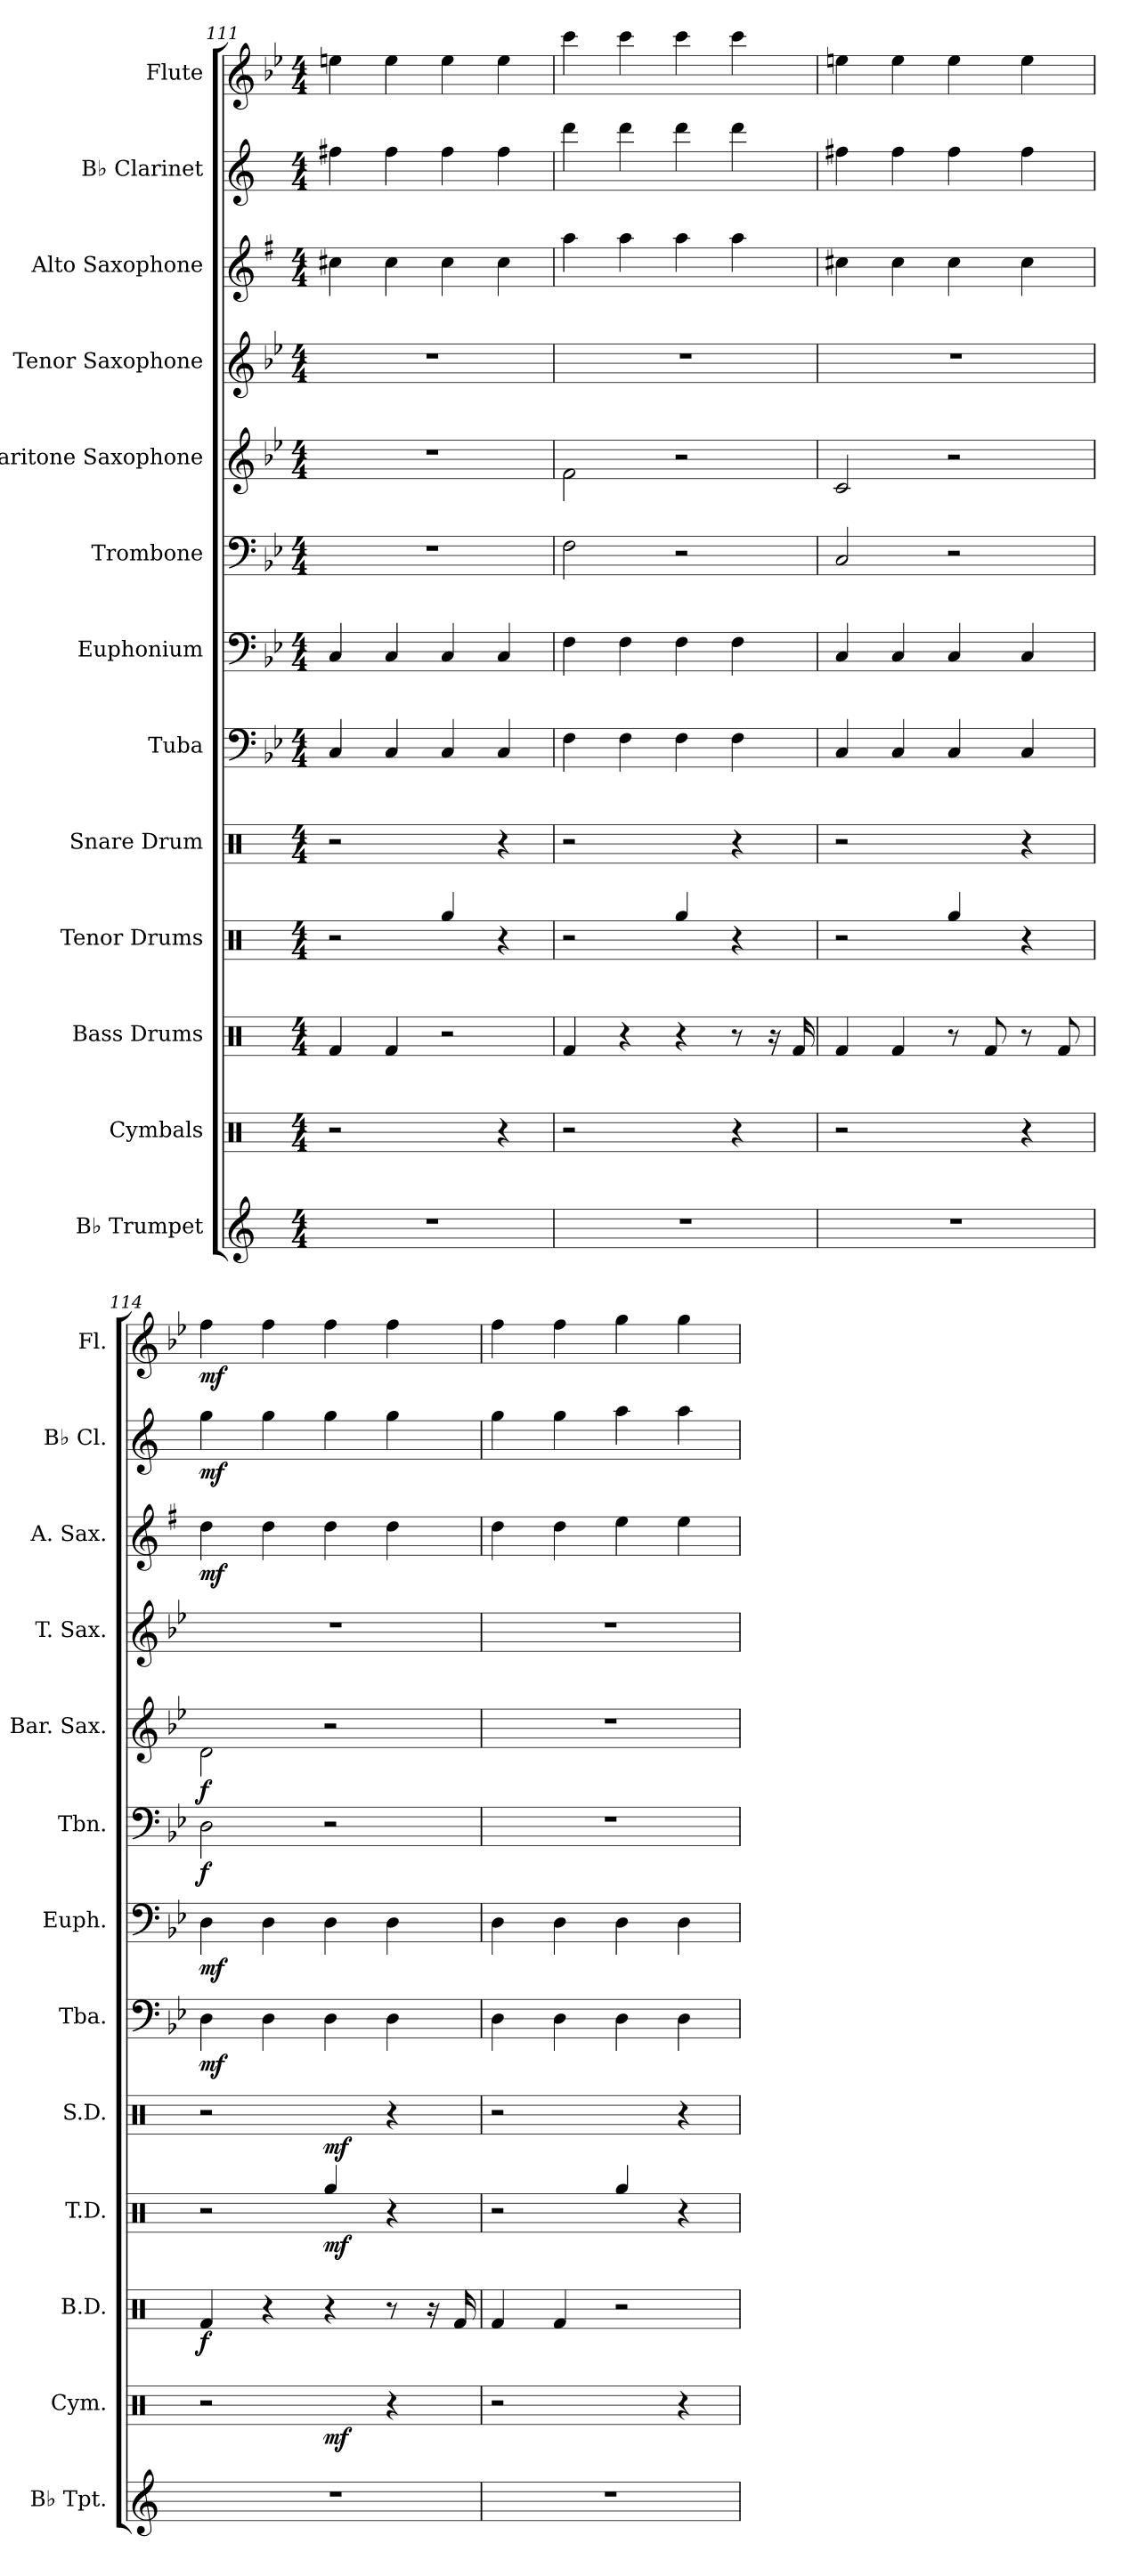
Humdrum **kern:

**kern	**kern	**dynam	**kern	**dynam	**kern	**dynam	**kern	**dynam	**kern	**dynam	**kern	**dynam	**kern	**dynam	**kern	**dynam	**kern	**kern	**dynam	**kern	**dynam	**kern	**dynam
*part13	*part12	*part12	*part11	*part11	*part10	*part10	*part9	*part9	*part8	*part8	*part7	*part7	*part6	*part6	*part5	*part5	*part4	*part3	*part3	*part2	*part2	*part1	*part1
*staff13	*staff12	*staff12	*staff11	*staff11	*staff10	*staff10	*staff9	*staff9	*staff8	*staff8	*staff7	*staff7	*staff6	*staff6	*staff5	*staff5	*staff4	*staff3	*staff3	*staff2	*staff2	*staff1	*staff1
*I"B♭ Trumpet	*I"Cymbals	*	*I"Bass Drums	*	*I"Tenor Drums	*	*I"Snare Drum	*	*I"Tuba	*	*I"Euphonium	*	*I"Trombone	*	*I"Baritone Saxophone	*	*I"Tenor Saxophone	*I"Alto Saxophone	*	*I"B♭ Clarinet	*	*I"Flute	*
*I'B♭ Tpt.	*I'Cym.	*	*I'B.D.	*	*I'T.D.	*	*I'S.D.	*	*I'Tba.	*	*I'Euph.	*	*I'Tbn.	*	*I'Bar. Sax.	*	*I'T. Sax.	*I'A. Sax.	*	*I'B♭ Cl.	*	*I'Fl.	*
*clefG2	*clefX	*	*clefX	*	*clefX	*	*clefX	*	*clefF4	*	*clefF4	*	*clefF4	*	*clefG2	*	*clefG2	*clefG2	*	*clefG2	*	*clefG2	*
*ITrd1c2	*	*	*	*	*	*	*	*	*	*	*	*	*	*	*ITrd12c21	*	*ITrd8c14	*ITrd5c9	*	*ITrd1c2	*	*	*
*k[b-e-]	*k[]	*	*k[]	*	*k[]	*	*k[]	*	*k[b-e-]	*	*k[b-e-]	*	*k[b-e-]	*	*k[b-e-]	*	*k[b-e-]	*k[b-e-]	*	*k[b-e-]	*	*k[b-e-]	*
*M4/4	*M4/4	*	*M4/4	*	*M4/4	*	*M4/4	*	*M4/4	*	*M4/4	*	*M4/4	*	*M4/4	*	*M4/4	*M4/4	*	*M4/4	*	*M4/4	*
=111	=111	=111	=111	=111	=111	=111	=111	=111	=111	=111	=111	=111	=111	=111	=111	=111	=111	=111	=111	=111	=111	=111	=111
1r	2r	.	4Rf/	.	2r	.	2r	.	4C/	.	4C/	.	1r	.	1r	.	1r	4en\	.	4een\	.	4een\	.
.	.	.	4Rf/	.	.	.	.	.	4C/	.	4C/	.	.	.	.	.	.	4e\	.	4ee\	.	4ee\	.
.	4R/	.	2r	.	4Rgg/	.	4R/	.	4C/	.	4C/	.	.	.	.	.	.	4e\	.	4ee\	.	4ee\	.
.	4r	.	.	.	4r	.	4r	.	4C/	.	4C/	.	.	.	.	.	.	4e\	.	4ee\	.	4ee\	.
=112	=112	=112	=112	=112	=112	=112	=112	=112	=112	=112	=112	=112	=112	=112	=112	=112	=112	=112	=112	=112	=112	=112	=112
1r	2r	.	4Rf/	.	2r	.	2r	.	4F\	.	4F\	.	2F\	.	2F\	.	1r	4cc\	.	4ccc\	.	4ccc\	.
.	.	.	4r	.	.	.	.	.	4F\	.	4F\	.	.	.	.	.	.	4cc\	.	4ccc\	.	4ccc\	.
.	4R/	.	4r	.	4Rgg/	.	4R/	.	4F\	.	4F\	.	2r	.	2r	.	.	4cc\	.	4ccc\	.	4ccc\	.
.	4r	.	8r	.	4r	.	4r	.	4F\	.	4F\	.	.	.	.	.	.	4cc\	.	4ccc\	.	4ccc\	.
.	.	.	16r	.	.	.	.	.	.	.	.	.	.	.	.	.	.	.	.	.	.	.	.
.	.	.	16Rf/	.	.	.	.	.	.	.	.	.	.	.	.	.	.	.	.	.	.	.	.
=113	=113	=113	=113	=113	=113	=113	=113	=113	=113	=113	=113	=113	=113	=113	=113	=113	=113	=113	=113	=113	=113	=113	=113
1r	2r	.	4Rf/	.	2r	.	2r	.	4C/	.	4C/	.	2C/	.	2C/	.	1r	4en\	.	4een\	.	4een\	.
.	.	.	4Rf/	.	.	.	.	.	4C/	.	4C/	.	.	.	.	.	.	4e\	.	4ee\	.	4ee\	.
.	4R/	.	8r	.	4Rgg/	.	4R/	.	4C/	.	4C/	.	2r	.	2r	.	.	4e\	.	4ee\	.	4ee\	.
.	.	.	8Rf/	.	.	.	.	.	.	.	.	.	.	.	.	.	.	.	.	.	.	.	.
.	4r	.	8r	.	4r	.	4r	.	4C/	.	4C/	.	.	.	.	.	.	4e\	.	4ee\	.	4ee\	.
.	.	.	8Rf/	.	.	.	.	.	.	.	.	.	.	.	.	.	.	.	.	.	.	.	.
=114	=114	=114	=114	=114	=114	=114	=114	=114	=114	=114	=114	=114	=114	=114	=114	=114	=114	=114	=114	=114	=114	=114	=114
!	!	!	!	!LO:DY:b	!	!	!	!	!	!LO:DY:b	!	!LO:DY:b	!	!LO:DY:b	!	!LO:DY:b	!	!	!LO:DY:b	!	!LO:DY:b	!	!LO:DY:b
1r	2r	.	4Rf/	f	2r	.	2r	.	4D\	mf	4D\	mf	2D\	f	2D\	f	1r	4f\	mf	4ff\	mf	4ff\	mf
.	.	.	4r	.	.	.	.	.	4D\	.	4D\	.	.	.	.	.	.	4f\	.	4ff\	.	4ff\	.
!	!	!LO:DY:b	!	!	!	!LO:DY:b	!	!LO:DY:b	!	!	!	!	!	!	!	!	!	!	!	!	!	!	!
.	4R/	mf	4r	.	4Rgg/	mf	4R/	mf	4D\	.	4D\	.	2r	.	2r	.	.	4f\	.	4ff\	.	4ff\	.
.	4r	.	8r	.	4r	.	4r	.	4D\	.	4D\	.	.	.	.	.	.	4f\	.	4ff\	.	4ff\	.
.	.	.	16r	.	.	.	.	.	.	.	.	.	.	.	.	.	.	.	.	.	.	.	.
.	.	.	16Rf/	.	.	.	.	.	.	.	.	.	.	.	.	.	.	.	.	.	.	.	.
!!LO:PB:g=z
=115	=115	=115	=115	=115	=115	=115	=115	=115	=115	=115	=115	=115	=115	=115	=115	=115	=115	=115	=115	=115	=115	=115	=115
1r	2r	.	4Rf/	.	2r	.	2r	.	4D\	.	4D\	.	1r	.	1r	.	1r	4f\	.	4ff\	.	4ff\	.
.	.	.	4Rf/	.	.	.	.	.	4D\	.	4D\	.	.	.	.	.	.	4f\	.	4ff\	.	4ff\	.
.	4R/	.	2r	.	4Rgg/	.	4R/	.	4D\	.	4D\	.	.	.	.	.	.	4g\	.	4gg\	.	4gg\	.
.	4r	.	.	.	4r	.	4r	.	4D\	.	4D\	.	.	.	.	.	.	4g\	.	4gg\	.	4gg\	.
=	=	=	=	=	=	=	=	=	=	=	=	=	=	=	=	=	=	=	=	=	=	=	=
*-	*-	*-	*-	*-	*-	*-	*-	*-	*-	*-	*-	*-	*-	*-	*-	*-	*-	*-	*-	*-	*-	*-	*-
